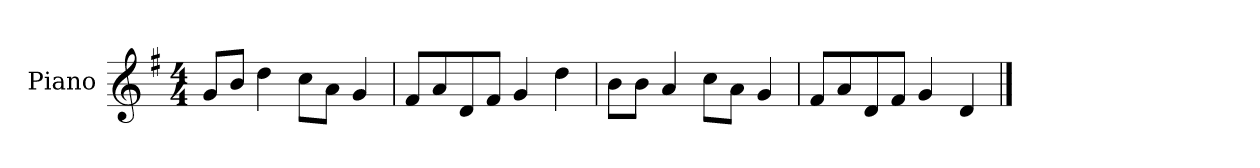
**kern
*part1
*staff1
*I"Piano
*I'P-no
*clefG2
*k[f#]
*M4/4
*MM90
=1
8g/L
8b/J
4dd\
8cc\L
8a\J
4g/
=2
8f#/L
8a/
8d/
8f#/J
4g/
4dd\
=3
8b\L
8b\J
4a/
8cc\L
8a\J
4g/
=4
8f#/L
8a/
8d/
8f#/J
4g/
4d/
==
*-
